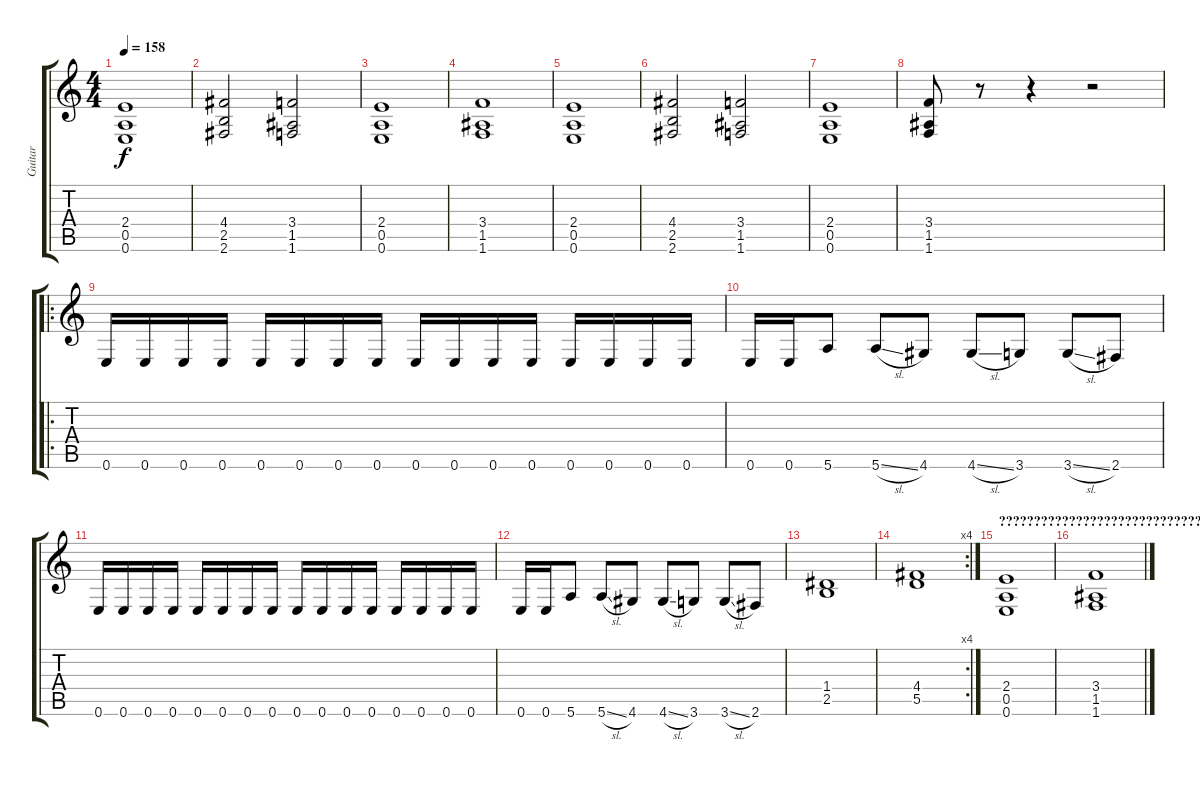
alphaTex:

\track ("Guitar" "Guitar") {instrument distortionguitar}
\staff {score tabs}
\tuning (E4 B3 G3 D3 A2 E2) {hide}
\ts (4 4)
\tempo 158
\clef g2
\ks c
(2.4 0.5 0.6).1{dy f} |
(4.4 2.5 2.6).2 (3.4 1.5 1.6).2 |
(2.4 0.5 0.6).1 |
(3.4 1.5 1.6).1 |
(2.4 0.5 0.6).1 |
(4.4 2.5 2.6).2 (3.4 1.5 1.6).2 |
(2.4 0.5 0.6).1 |
(3.4 1.5 1.6).8 r.8 r.4 r.2 |
\ro
0.6.16 0.6.16 0.6.16 0.6.16 0.6.16 0.6.16 0.6.16 0.6.16 0.6.16 0.6.16 0.6.16 0.6.16 0.6.16 0.6.16 0.6.16 0.6.16 |
0.6.16 0.6.16 5.6.8 5.6{sl}.8 4.6.8 4.6{sl}.8 3.6.8 3.6{sl}.8 2.6.8 |
0.6.16 0.6.16 0.6.16 0.6.16 0.6.16 0.6.16 0.6.16 0.6.16 0.6.16 0.6.16 0.6.16 0.6.16 0.6.16 0.6.16 0.6.16 0.6.16 |
0.6.16 0.6.16 5.6.8 5.6{sl}.8 4.6.8 4.6{sl}.8 3.6.8 3.6{sl}.8 2.6.8 |
(1.4 2.5).1 |
\rc 4
(4.4 5.5).1 |
\section ("" "???????????????????????????????????????????????????????")
(2.4 0.5 0.6).1 |
(3.4 1.5 1.6).1
